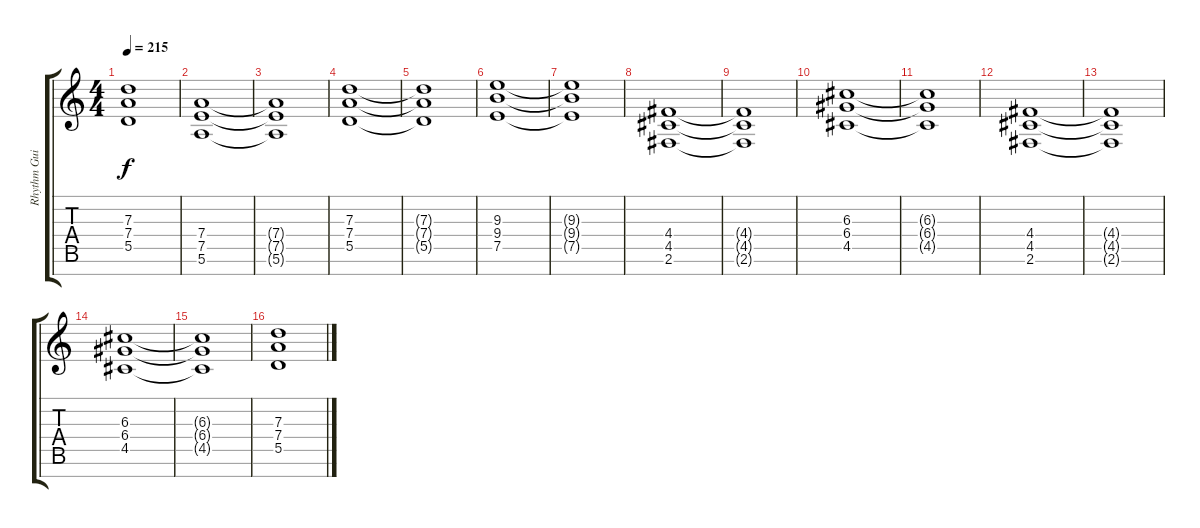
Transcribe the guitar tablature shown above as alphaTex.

\track ("Rhythm Guitar 2" "Rhythm Gui") {instrument overdrivenguitar}
\staff {score tabs}
\tuning (E4 B3 G3 D3 A2 E2 B1) {hide}
\ts (4 4)
\tempo 215
\clef g2
\ks c
(7.3{t} 7.4{t} 5.5{t}).1{dy f} |
(7.4 7.5 5.6).1 |
(7.4{t} 7.5{t} 5.6{t}).1 |
(7.3 7.4 5.5).1 |
(7.3{t} 7.4{t} 5.5{t}).1 |
(9.3 9.4 7.5).1 |
(9.3{t} 9.4{t} 7.5{t}).1 |
(4.4 4.5 2.6).1 |
(4.4{t} 4.5{t} 2.6{t}).1 |
(6.3 6.4 4.5).1 |
(6.3{t} 6.4{t} 4.5{t}).1 |
(4.4 4.5 2.6).1 |
(4.4{t} 4.5{t} 2.6{t}).1 |
(6.3 6.4 4.5).1 |
(6.3{t} 6.4{t} 4.5{t}).1 |
(7.3 7.4 5.5).1
